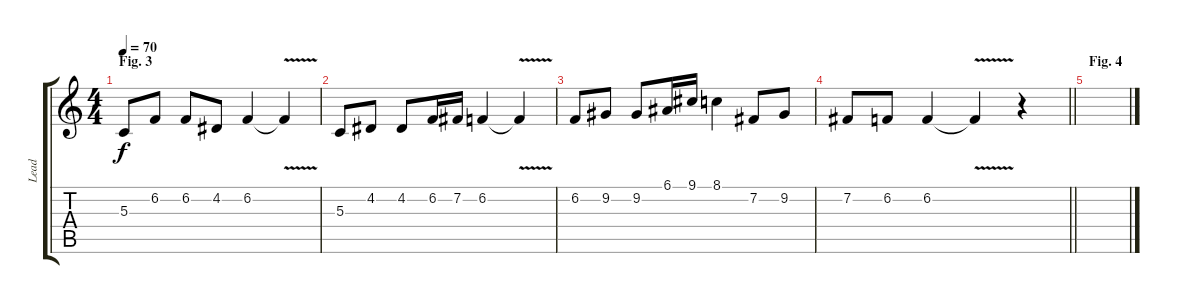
\track ("Lead" "Lead") {instrument lead5charang}
\staff {score tabs}
\tuning (E4 B3 G3 D3 A2 E2) {hide}
\ts (4 4)
\section ("" "Fig. 3")
\tempo 70
\clef g2
\ks c
5.3.8{dy f volume 10} 6.2.8 6.2.8 4.2.8 6.2.4 6.2{v t}.4 |
5.3.8 4.2.8 4.2.8 6.2.16 7.2.16 6.2.4 6.2{v t}.4 |
6.2.8 9.2.8 9.2.8 6.1.16 9.1.16 8.1.4 7.2.8 9.2.8 |
\barLineRight lightlight
7.2.8 6.2.8 6.2.4 6.2{v t}.4 r.4 |
\section ("" "Fig. 4")
